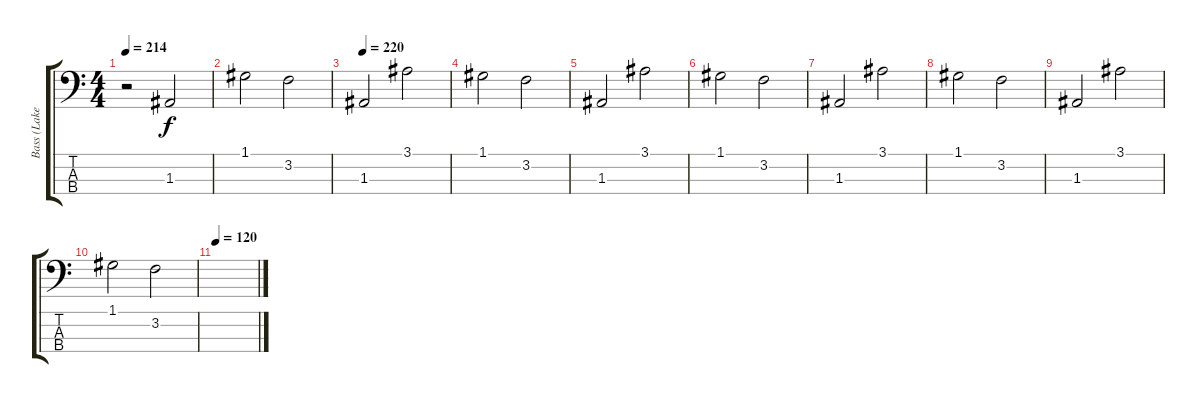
\track ("Bass (Lake)" "Bass (Lake") {instrument electricbassfinger}
\staff {score tabs}
\tuning (G2 D2 A1 E1) {hide}
\ts (4 4)
\tempo 214
\clef f4
\ks c
r.2{dy f} 1.3.2 |
1.1.2 3.2.2 |
\tempo 220
1.3.2 3.1.2 |
1.1.2 3.2.2 |
1.3.2 3.1.2 |
1.1.2 3.2.2 |
1.3.2 3.1.2 |
1.1.2 3.2.2 |
1.3.2 3.1.2 |
1.1.2 3.2.2 |
\tempo 120
